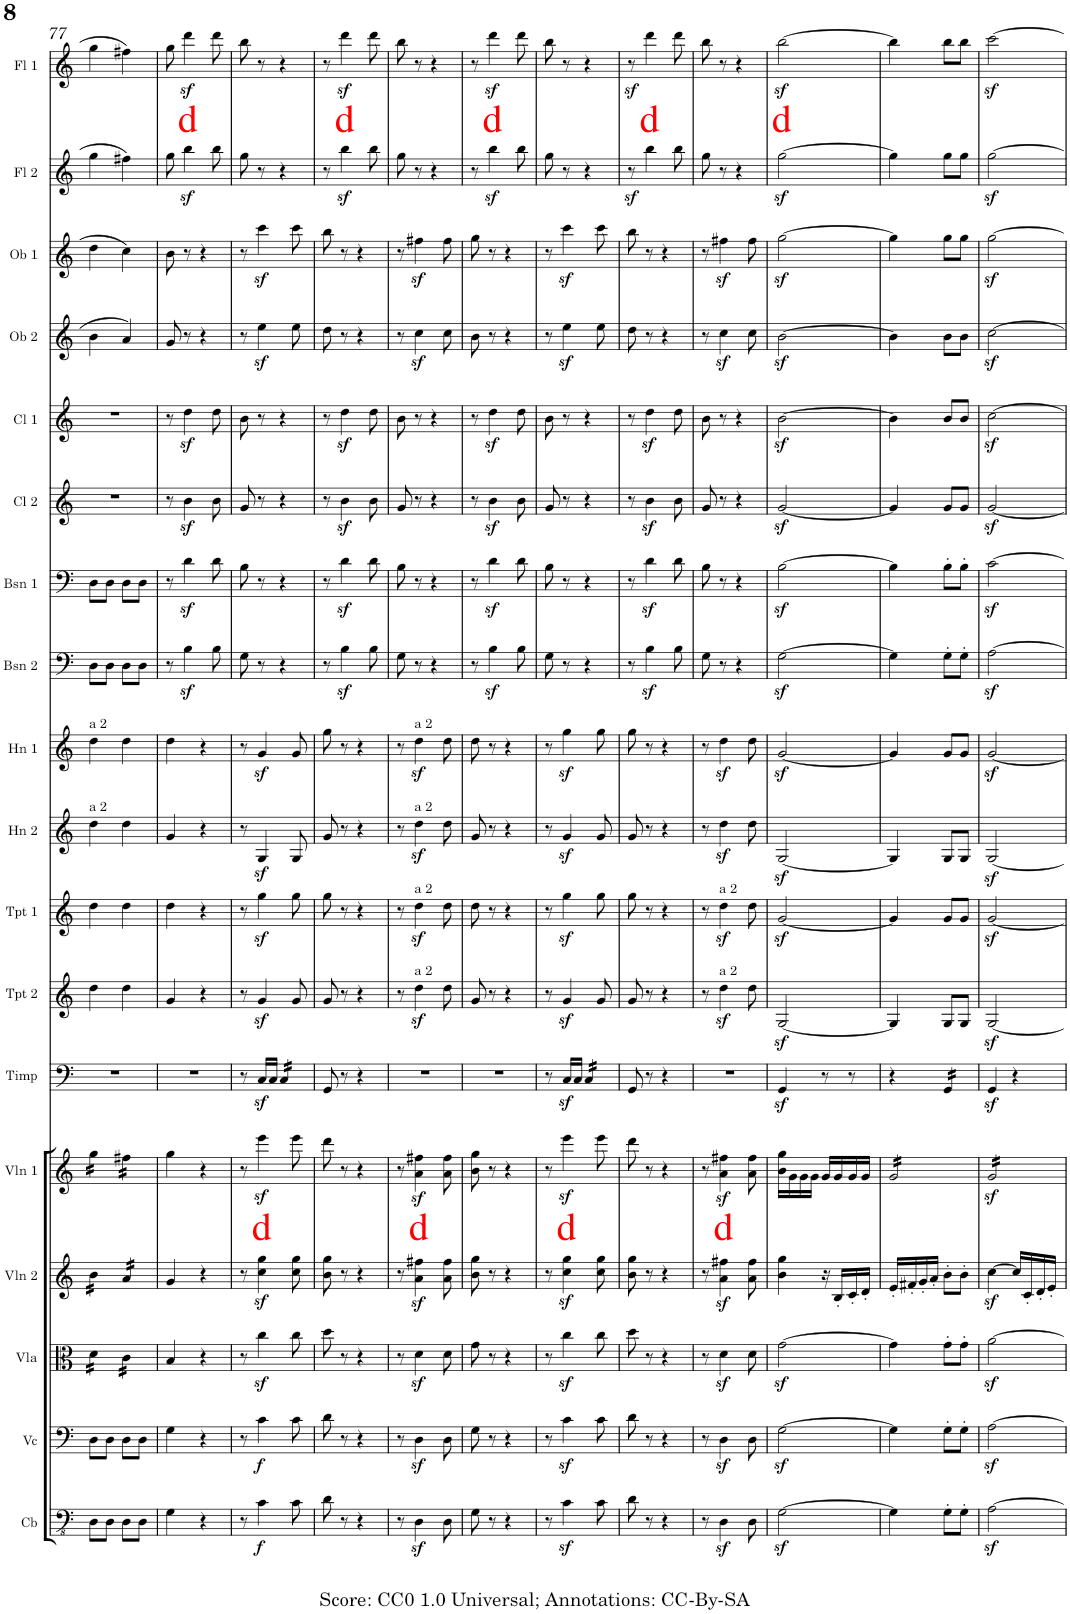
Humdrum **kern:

**kern	**dynam	**kern	**dynam	**kern	**kern	**kern	**text	**kern	**kern	**kern	**kern	**kern	**kern	**kern	**kern	**kern	**kern	**kern	**kern	**dynam	**kern	**text	**dynam
*part18	*part18	*part17	*part17	*part16	*part15	*part14	*part14	*part13	*part12	*part11	*part10	*part9	*part8	*part7	*part6	*part5	*part4	*part3	*part2	*part2	*part1	*part1	*part1
*staff18	*staff18	*staff17	*staff17	*staff16	*staff15	*staff14	*staff14	*staff13	*staff12	*staff11	*staff10	*staff9	*staff8	*staff7	*staff6	*staff5	*staff4	*staff3	*staff2	*staff2	*staff1	*staff1	*staff1
*I"Contrabass	*	*I"Violoncello	*	*I"Viola	*I"Violin 2	*I"Violin 1	*	*I"Timpani	*I"C Trumpet 2	*I"C Trumpet 1	*I"C Horn 2	*I"C Horn 1	*I"Bassoon 2	*I"Bassoon 1	*I"C Clarinet 2	*I"C Clarinet 1	*I"Oboe 2	*I"Oboe 1	*I"Flute 2	*	*I"Flute 1	*	*
*I'Cb	*	*I'Vc	*	*I'Vla	*I'Vln 2	*I'Vln 1	*	*I'Timp	*I'Tpt 2	*I'Tpt 1	*I'Hn 2	*I'Hn 1	*I'Bsn 2	*I'Bsn 1	*I'Cl 2	*I'Cl 1	*I'Ob 2	*I'Ob 1	*I'Fl 2	*	*I'Fl 1	*	*
!!LO:PB:g=z
*clefFv4	*	*clefF4	*	*clefC3	*clefG2	*clefG2	*	*clefF4	*clefG2	*clefG2	*clefG2	*clefG2	*clefF4	*clefF4	*clefG2	*clefG2	*clefG2	*clefG2	*clefG2	*	*clefG2	*	*
*	*	*	*	*	*	*	*	*	*	*	*Trd7c12	*Trd7c12	*	*	*Trd1c2	*Trd1c2	*	*	*	*	*	*	*
*k[]	*	*k[]	*	*k[]	*k[]	*k[]	*	*k[]	*k[]	*k[]	*k[]	*k[]	*k[]	*k[]	*k[]	*k[]	*k[]	*k[]	*k[]	*	*k[]	*	*
*M2/4	*	*M2/4	*	*M2/4	*M2/4	*M2/4	*	*M2/4	*M2/4	*M2/4	*M2/4	*M2/4	*M2/4	*M2/4	*M2/4	*M2/4	*M2/4	*M2/4	*M2/4	*	*M2/4	*	*
=77	=77	=77	=77	=77	=77	=77	=77	=77	=77	=77	=77	=77	=77	=77	=77	=77	=77	=77	=77	=77	=77	=77	=77
!	!	!	!	!	!	!	!	!	!	!	!	!LO:TX:a:t=a 2	!	!	!	!	!	!	!	!	!	!	!
!	!	!	!	!	!	!	!	!	!	!	!LO:TX:a:t=a 2	!	!	!	!	!	!	!	!	!	!	!	!
*	*	*	*	*tremolo	*	*	*	*	*	*	*	*	*	*	*	*	*	*	*	*	*	*	*
*	*	*	*	*	*tremolo	*	*	*	*	*	*	*	*	*	*	*	*	*	*	*	*	*	*
*	*	*	*	*	*	*tremolo	*	*	*	*	*	*	*	*	*	*	*	*	*	*	*	*	*
8DD\L	.	8D\L	.	16d\LL	16b\LL	16gg\LL	.	2r	4dd\	4dd\	4dd\	4dd\	8D\L	8D\L	2r	2r	4b\	4dd\	4gg\	.	4gg\	.	.
.	.	.	.	16d\	16b\	16gg\	.	.	.	.	.	.	.	.	.	.	.	.	.	.	.	.	.
8DD\J	.	8D\J	.	16d\	16b\	16gg\	.	.	.	.	.	.	8D\J	8D\J	.	.	.	.	.	.	.	.	.
.	.	.	.	16d\JJ	16b\JJ	16gg\JJ	.	.	.	.	.	.	.	.	.	.	.	.	.	.	.	.	.
8DD\L	.	8D\L	.	16c\LL	16a/LL	16ff#X\LL	.	.	4dd\	4dd\	4dd\	4dd\	8D\L	8D\L	.	.	4a/	4cc\	4ff#X\	.	4ff#X\	.	.
.	.	.	.	16c\	16a/	16ff#X\	.	.	.	.	.	.	.	.	.	.	.	.	.	.	.	.	.
8DD\J	.	8D\J	.	16c\	16a/	16ff#X\	.	.	.	.	.	.	8D\J	8D\J	.	.	.	.	.	.	.	.	.
.	.	.	.	16c\JJ	16a/JJ	16ff#X\JJ	.	.	.	.	.	.	.	.	.	.	.	.	.	.	.	.	.
*	*	*	*	*	*	*Xtremolo	*	*	*	*	*	*	*	*	*	*	*	*	*	*	*	*	*
*	*	*	*	*	*Xtremolo	*	*	*	*	*	*	*	*	*	*	*	*	*	*	*	*	*	*
*	*	*	*	*Xtremolo	*	*	*	*	*	*	*	*	*	*	*	*	*	*	*	*	*	*	*
=78	=78	=78	=78	=78	=78	=78	=78	=78	=78	=78	=78	=78	=78	=78	=78	=78	=78	=78	=78	=78	=78	=78	=78
4GG\	.	4G\	.	4B/	4g/	4gg\	.	2r	4g/	4dd\	4g/	4dd\	8r	8r	8r	8r	8g/	8b\	8gg\	.	8gg\	.	.
!	!	!	!	!	!	!	!	!	!	!	!	!	!	!	!	!	!	!	!	!	!	!LO:LY:b:color=#FF0000	!
.	.	.	.	.	.	.	.	.	.	.	.	.	4Bz<\	4dz<\	4bz<\	4ddz<\	8r	8r	4bbz<\	.	4dddz<\	d	.
4r	.	4r	.	4r	4r	4r	.	.	4r	4r	4r	4r	.	.	.	.	4r	4r	.	.	.	.	.
.	.	.	.	.	.	.	.	.	.	.	.	.	8B\	8d\	8b\	8dd\	.	.	8bb\	.	8ddd\	.	.
=79	=79	=79	=79	=79	=79	=79	=79	=79	=79	=79	=79	=79	=79	=79	=79	=79	=79	=79	=79	=79	=79	=79	=79
8r	.	8r	.	8r	8r	8r	.	8r	8r	8r	8r	8r	8G\	8B\	8g/	8b\	8r	8r	8gg\	.	8bb\	.	.
!	!LO:DY:b	!	!LO:DY:b	!	!	!	!LO:LY:b:color=#FF0000	!	!	!	!	!	!	!	!	!	!	!	!	!	!	!	!
4C\	f	4c\	f	4ccz<\	4cc\z< 4gg\z<	4eeez<\	d	16Cz</LL	4gz</	4ggz<\	4Gz</	4gz</	8r	8r	8r	8r	4eez<\	4cccz<\	8r	.	8r	.	.
.	.	.	.	.	.	.	.	16C/JJ	.	.	.	.	.	.	.	.	.	.	.	.	.	.	.
*	*	*	*	*	*	*	*	*tremolo	*	*	*	*	*	*	*	*	*	*	*	*	*	*	*
.	.	.	.	.	.	.	.	16C/LL	.	.	.	.	4r	4r	4r	4r	.	.	4r	.	4r	.	.
.	.	.	.	.	.	.	.	16C/	.	.	.	.	.	.	.	.	.	.	.	.	.	.	.
8C\	.	8c\	.	8cc\	8cc\ 8gg\	8eee\	.	16C/	8g/	8gg\	8G/	8g/	.	.	.	.	8ee\	8ccc\	.	.	.	.	.
.	.	.	.	.	.	.	.	16C/JJ	.	.	.	.	.	.	.	.	.	.	.	.	.	.	.
*	*	*	*	*	*	*	*	*Xtremolo	*	*	*	*	*	*	*	*	*	*	*	*	*	*	*
=80	=80	=80	=80	=80	=80	=80	=80	=80	=80	=80	=80	=80	=80	=80	=80	=80	=80	=80	=80	=80	=80	=80	=80
8D\	.	8d\	.	8dd\	8b\ 8gg\	8ddd\	.	8GG/	8g/	8gg\	8g/	8gg\	8r	8r	8r	8r	8dd\	8bb\	8r	.	8r	.	.
!	!	!	!	!	!	!	!	!	!	!	!	!	!	!	!	!	!	!	!	!	!	!LO:LY:b:color=#FF0000	!
8r	.	8r	.	8r	8r	8r	.	8r	8r	8r	8r	8r	4Bz<\	4dz<\	4bz<\	4ddz<\	8r	8r	4bbz<\	.	4dddz<\	d	.
4r	.	4r	.	4r	4r	4r	.	4r	4r	4r	4r	4r	.	.	.	.	4r	4r	.	.	.	.	.
.	.	.	.	.	.	.	.	.	.	.	.	.	8B\	8d\	8b\	8dd\	.	.	8bb\	.	8ddd\	.	.
=81	=81	=81	=81	=81	=81	=81	=81	=81	=81	=81	=81	=81	=81	=81	=81	=81	=81	=81	=81	=81	=81	=81	=81
8r	.	8r	.	8r	8r	8r	.	2r	8r	8r	8r	8r	8G\	8B\	8g/	8b\	8r	8r	8gg\	.	8bb\	.	.
!	!	!	!	!	!	!	!	!	!	!	!	!LO:TX:a:t=a 2	!	!	!	!	!	!	!	!	!	!	!
!	!	!	!	!	!	!	!	!	!	!	!LO:TX:a:t=a 2	!	!	!	!	!	!	!	!	!	!	!	!
!	!	!	!	!	!	!	!	!	!	!LO:TX:a:t=a 2	!	!	!	!	!	!	!	!	!	!	!	!	!
!	!	!	!	!	!	!	!	!	!LO:TX:a:t=a 2	!	!	!	!	!	!	!	!	!	!	!	!	!	!
!	!	!	!	!	!	!	!LO:LY:b:color=#FF0000	!	!	!	!	!	!	!	!	!	!	!	!	!	!	!	!
4DDz<\	.	4Dz<\	.	4dz<\	4a\z< 4ff#X\z<	4a\z< 4ff#X\z<	d	.	4ddz<\	4ddz<\	4ddz<\	4ddz<\	8r	8r	8r	8r	4ccz<\	4ff#Xz<\	8r	.	8r	.	.
.	.	.	.	.	.	.	.	.	.	.	.	.	4r	4r	4r	4r	.	.	4r	.	4r	.	.
8DD\	.	8D\	.	8d\	8a\ 8ff#\	8a\ 8ff#\	.	.	8dd\	8dd\	8dd\	8dd\	.	.	.	.	8cc\	8ff#\	.	.	.	.	.
=82	=82	=82	=82	=82	=82	=82	=82	=82	=82	=82	=82	=82	=82	=82	=82	=82	=82	=82	=82	=82	=82	=82	=82
8GG\	.	8G\	.	8g\	8b\ 8gg\	8b\ 8gg\	.	2r	8g/	8dd\	8g/	8dd\	8r	8r	8r	8r	8b\	8gg\	8r	.	8r	.	.
!	!	!	!	!	!	!	!	!	!	!	!	!	!	!	!	!	!	!	!	!	!	!LO:LY:b:color=#FF0000	!
8r	.	8r	.	8r	8r	8r	.	.	8r	8r	8r	8r	4Bz<\	4dz<\	4bz<\	4ddz<\	8r	8r	4bbz<\	.	4dddz<\	d	.
4r	.	4r	.	4r	4r	4r	.	.	4r	4r	4r	4r	.	.	.	.	4r	4r	.	.	.	.	.
.	.	.	.	.	.	.	.	.	.	.	.	.	8B\	8d\	8b\	8dd\	.	.	8bb\	.	8ddd\	.	.
=83	=83	=83	=83	=83	=83	=83	=83	=83	=83	=83	=83	=83	=83	=83	=83	=83	=83	=83	=83	=83	=83	=83	=83
8r	.	8r	.	8r	8r	8r	.	8r	8r	8r	8r	8r	8G\	8B\	8g/	8b\	8r	8r	8gg\	.	8bb\	.	.
!	!	!	!	!	!	!	!LO:LY:b:color=#FF0000	!	!	!	!	!	!	!	!	!	!	!	!	!	!	!	!
4Cz<\	.	4cz<\	.	4ccz<\	4cc\z< 4gg\z<	4eeez<\	d	16Cz</LL	4gz</	4ggz<\	4gz</	4ggz<\	8r	8r	8r	8r	4eez<\	4cccz<\	8r	.	8r	.	.
.	.	.	.	.	.	.	.	16C/JJ	.	.	.	.	.	.	.	.	.	.	.	.	.	.	.
*	*	*	*	*	*	*	*	*tremolo	*	*	*	*	*	*	*	*	*	*	*	*	*	*	*
.	.	.	.	.	.	.	.	16C/LL	.	.	.	.	4r	4r	4r	4r	.	.	4r	.	4r	.	.
.	.	.	.	.	.	.	.	16C/	.	.	.	.	.	.	.	.	.	.	.	.	.	.	.
8C\	.	8c\	.	8cc\	8cc\ 8gg\	8eee\	.	16C/	8g/	8gg\	8g/	8gg\	.	.	.	.	8ee\	8ccc\	.	.	.	.	.
.	.	.	.	.	.	.	.	16C/JJ	.	.	.	.	.	.	.	.	.	.	.	.	.	.	.
*	*	*	*	*	*	*	*	*Xtremolo	*	*	*	*	*	*	*	*	*	*	*	*	*	*	*
=84	=84	=84	=84	=84	=84	=84	=84	=84	=84	=84	=84	=84	=84	=84	=84	=84	=84	=84	=84	=84	=84	=84	=84
!	!	!	!	!	!	!	!	!	!	!	!	!	!	!	!	!	!	!	!	!LO:DY:b	!	!	!LO:DY:b
8D\	.	8d\	.	8dd\	8b\ 8gg\	8ddd\	.	8GG/	8g/	8gg\	8g/	8gg\	8r	8r	8r	8r	8dd\	8bb\	8r	sf	8r	.	sf
!	!	!	!	!	!	!	!	!	!	!	!	!	!	!	!	!	!	!	!	!	!	!LO:LY:b:color=#FF0000	!
8r	.	8r	.	8r	8r	8r	.	8r	8r	8r	8r	8r	4Bz<\	4dz<\	4bz<\	4ddz<\	8r	8r	4bb\	.	4ddd\	d	.
4r	.	4r	.	4r	4r	4r	.	4r	4r	4r	4r	4r	.	.	.	.	4r	4r	.	.	.	.	.
.	.	.	.	.	.	.	.	.	.	.	.	.	8B\	8d\	8b\	8dd\	.	.	8bb\	.	8ddd\	.	.
=85	=85	=85	=85	=85	=85	=85	=85	=85	=85	=85	=85	=85	=85	=85	=85	=85	=85	=85	=85	=85	=85	=85	=85
8r	.	8r	.	8r	8r	8r	.	2r	8r	8r	8r	8r	8G\	8B\	8g/	8b\	8r	8r	8gg\	.	8bb\	.	.
!	!	!	!	!	!	!	!	!	!	!LO:TX:a:t=a 2	!	!	!	!	!	!	!	!	!	!	!	!	!
!	!	!	!	!	!	!	!	!	!LO:TX:a:t=a 2	!	!	!	!	!	!	!	!	!	!	!	!	!	!
!	!	!	!	!	!	!	!LO:LY:b:color=#FF0000	!	!	!	!	!	!	!	!	!	!	!	!	!	!	!	!
4DDz<\	.	4Dz<\	.	4dz<\	4a\z< 4ff#X\z<	4a\z< 4ff#X\z<	d	.	4ddz<\	4ddz<\	4ddz<\	4ddz<\	8r	8r	8r	8r	4ccz<\	4ff#Xz<\	8r	.	8r	.	.
.	.	.	.	.	.	.	.	.	.	.	.	.	4r	4r	4r	4r	.	.	4r	.	4r	.	.
8DD\	.	8D\	.	8d\	8a\ 8ff#\	8a\ 8ff#\	.	.	8dd\	8dd\	8dd\	8dd\	.	.	.	.	8cc\	8ff#\	.	.	.	.	.
=86	=86	=86	=86	=86	=86	=86	=86	=86	=86	=86	=86	=86	=86	=86	=86	=86	=86	=86	=86	=86	=86	=86	=86
!	!	!	!	!	!	!	!	!	!	!	!	!	!	!	!	!	!	!	!	!	!	!LO:LY:b:color=#FF0000	!
[2GGz<\	.	[2Gz<\	.	[2gz<\	4b\ 4gg\	16b\ 16gg\LL	.	4GGz</	[2Gz</	[2gz</	[2Gz</	[2gz</	[2Gz<\	[2Bz<\	[2gz</	[2bz<\	[2bz<\	[2ggz<\	[2ggz<\	.	[2bbz<\	d	.
.	.	.	.	.	.	16g\	.	.	.	.	.	.	.	.	.	.	.	.	.	.	.	.	.
.	.	.	.	.	.	16g\	.	.	.	.	.	.	.	.	.	.	.	.	.	.	.	.	.
.	.	.	.	.	.	16g\JJ	.	.	.	.	.	.	.	.	.	.	.	.	.	.	.	.	.
.	.	.	.	.	16r	16g/LL	.	8r	.	.	.	.	.	.	.	.	.	.	.	.	.	.	.
.	.	.	.	.	16B'/LL	16g/	.	.	.	.	.	.	.	.	.	.	.	.	.	.	.	.	.
.	.	.	.	.	16c'/	16g/	.	8r	.	.	.	.	.	.	.	.	.	.	.	.	.	.	.
.	.	.	.	.	16d'/JJ	16g/JJ	.	.	.	.	.	.	.	.	.	.	.	.	.	.	.	.	.
=87	=87	=87	=87	=87	=87	=87	=87	=87	=87	=87	=87	=87	=87	=87	=87	=87	=87	=87	=87	=87	=87	=87	=87
*	*	*	*	*	*	*tremolo	*	*	*	*	*	*	*	*	*	*	*	*	*	*	*	*	*
4GG\]	.	4G\]	.	4g\]	16e'/LL	16g/LL	.	4r	4G/]	4g/]	4G/]	4g/]	4G\]	4B\]	4g/]	4b\]	4b\]	4gg\]	4gg\]	.	4bb\]	.	.
.	.	.	.	.	16f#X'/	16g/	.	.	.	.	.	.	.	.	.	.	.	.	.	.	.	.	.
.	.	.	.	.	16g'/	16g/	.	.	.	.	.	.	.	.	.	.	.	.	.	.	.	.	.
.	.	.	.	.	16a'/JJ	16g/	.	.	.	.	.	.	.	.	.	.	.	.	.	.	.	.	.
*	*	*	*	*	*	*	*	*tremolo	*	*	*	*	*	*	*	*	*	*	*	*	*	*	*
8GG'\L	.	8G'\L	.	8g'\L	8b'\L	16g/	.	16GG/LL	8G/L	8g/L	8G/L	8g/L	8G'\L	8B'\L	8g/L	8b/L	8b\L	8gg\L	8gg\L	.	8bb\L	.	.
.	.	.	.	.	.	16g/	.	16GG/	.	.	.	.	.	.	.	.	.	.	.	.	.	.	.
8GG'\J	.	8G'\J	.	8g'\J	8b'\J	16g/	.	16GG/	8G/J	8g/J	8G/J	8g/J	8G'\J	8B'\J	8g/J	8b/J	8b\J	8gg\J	8gg\J	.	8bb\J	.	.
.	.	.	.	.	.	16g/JJ	.	16GG/JJ	.	.	.	.	.	.	.	.	.	.	.	.	.	.	.
*	*	*	*	*	*	*	*	*Xtremolo	*	*	*	*	*	*	*	*	*	*	*	*	*	*	*
=88	=88	=88	=88	=88	=88	=88	=88	=88	=88	=88	=88	=88	=88	=88	=88	=88	=88	=88	=88	=88	=88	=88	=88
[2AAz<\	.	[2Az<\	.	[2az<\	[4ccz<\	16gz</LL	.	4GGz</	[2Gz</	[2gz</	[2Gz</	[2gz</	[2Az<\	[2cz<\	[2gz</	[2ccz<\	[2ccz<\	[2ggz<\	[2ggz<\	.	[2cccz<\	.	.
.	.	.	.	.	.	16gz</	.	.	.	.	.	.	.	.	.	.	.	.	.	.	.	.	.
.	.	.	.	.	.	16gz</	.	.	.	.	.	.	.	.	.	.	.	.	.	.	.	.	.
.	.	.	.	.	.	16gz</	.	.	.	.	.	.	.	.	.	.	.	.	.	.	.	.	.
.	.	.	.	.	16cc/LL]	16gz</	.	4r	.	.	.	.	.	.	.	.	.	.	.	.	.	.	.
.	.	.	.	.	16c'/	16gz</	.	.	.	.	.	.	.	.	.	.	.	.	.	.	.	.	.
.	.	.	.	.	16d'/	16gz</	.	.	.	.	.	.	.	.	.	.	.	.	.	.	.	.	.
.	.	.	.	.	16e'/JJ	16gz</JJ	.	.	.	.	.	.	.	.	.	.	.	.	.	.	.	.	.
*	*	*	*	*	*	*Xtremolo	*	*	*	*	*	*	*	*	*	*	*	*	*	*	*	*	*
=	=	=	=	=	=	=	=	=	=	=	=	=	=	=	=	=	=	=	=	=	=	=	=
*-	*-	*-	*-	*-	*-	*-	*-	*-	*-	*-	*-	*-	*-	*-	*-	*-	*-	*-	*-	*-	*-	*-	*-
